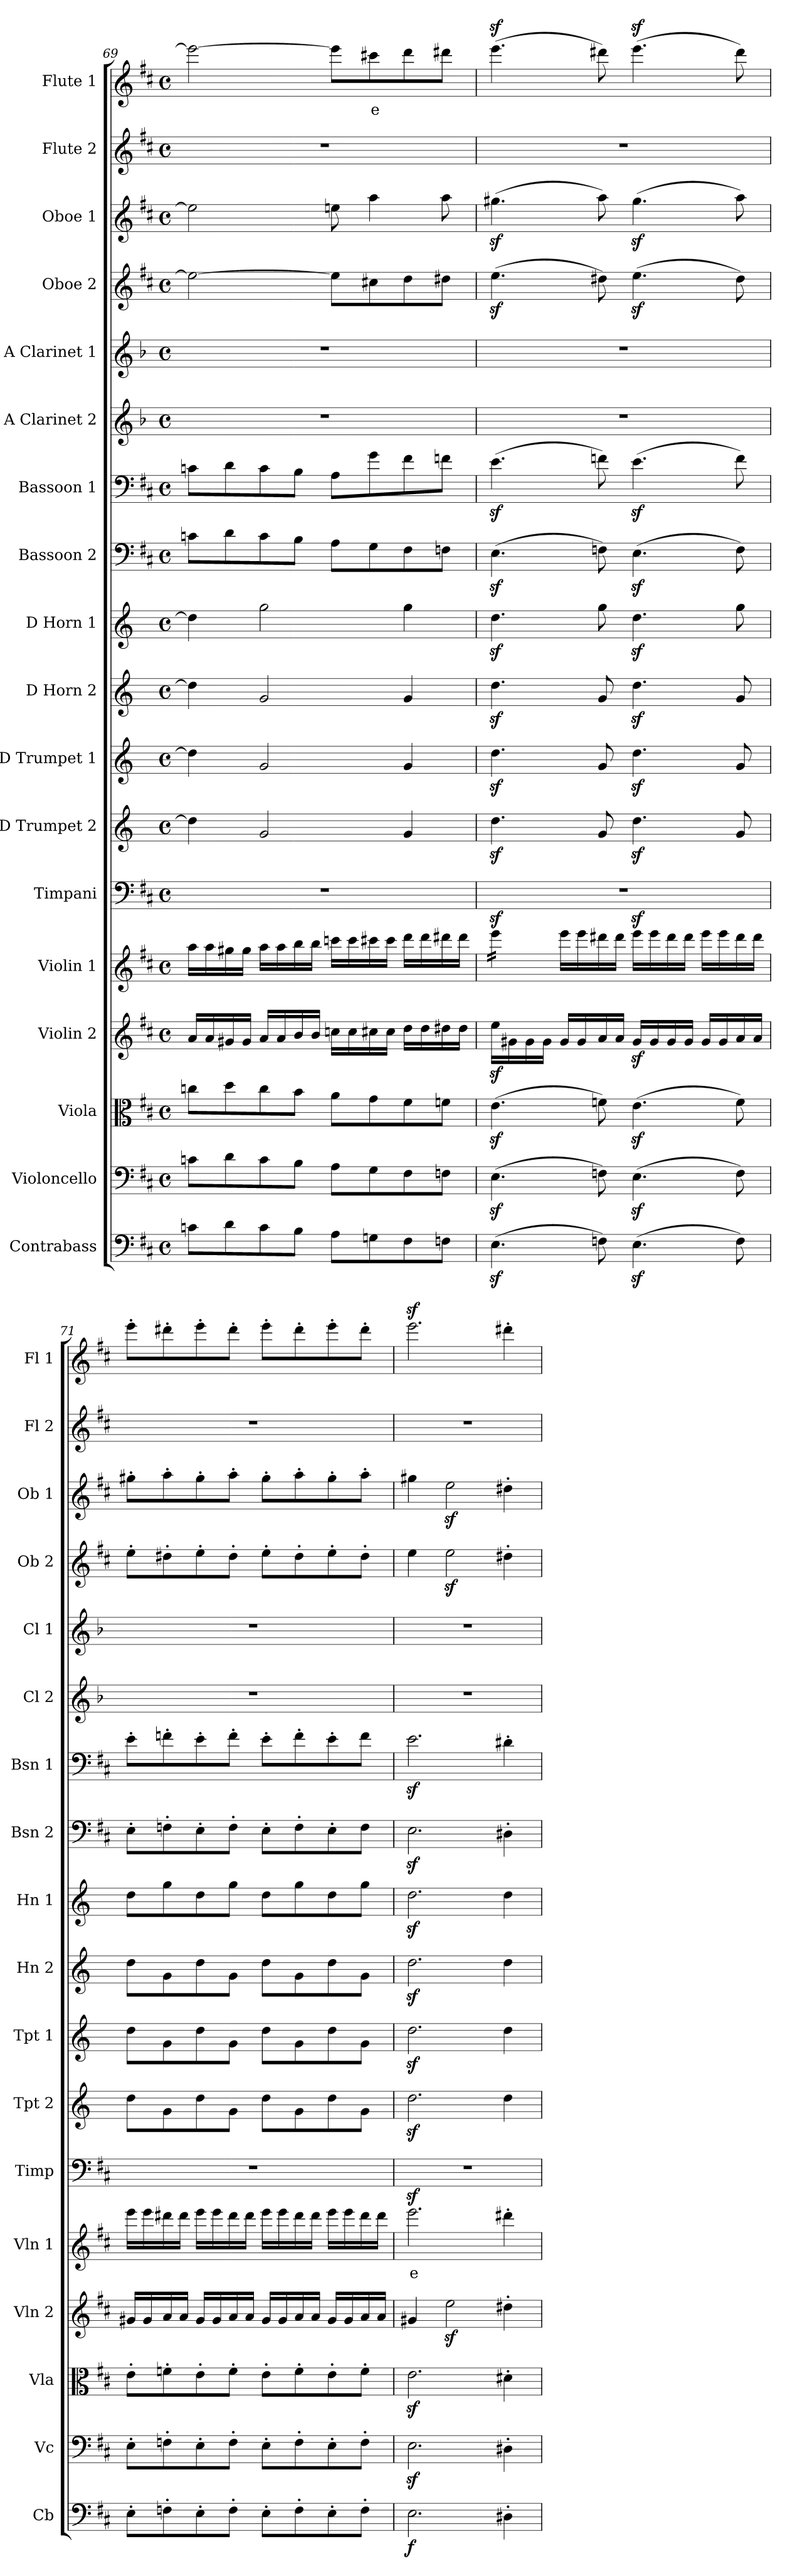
**kern	**dynam	**kern	**kern	**kern	**kern	**text	**kern	**kern	**kern	**kern	**kern	**kern	**kern	**kern	**kern	**kern	**kern	**kern	**kern	**text
*part18	*part18	*part17	*part16	*part15	*part14	*part14	*part13	*part12	*part11	*part10	*part9	*part8	*part7	*part6	*part5	*part4	*part3	*part2	*part1	*part1
*staff18	*staff18	*staff17	*staff16	*staff15	*staff14	*staff14	*staff13	*staff12	*staff11	*staff10	*staff9	*staff8	*staff7	*staff6	*staff5	*staff4	*staff3	*staff2	*staff1	*staff1
*I"Contrabass	*	*I"Violoncello	*I"Viola	*I"Violin 2	*I"Violin 1	*	*I"Timpani	*I"D Trumpet 2	*I"D Trumpet 1	*I"D Horn 2	*I"D Horn 1	*I"Bassoon 2	*I"Bassoon 1	*I"A Clarinet 2	*I"A Clarinet 1	*I"Oboe 2	*I"Oboe 1	*I"Flute 2	*I"Flute 1	*
*I'Cb	*	*I'Vc	*I'Vla	*I'Vln 2	*I'Vln 1	*	*I'Timp	*I'Tpt 2	*I'Tpt 1	*I'Hn 2	*I'Hn 1	*I'Bsn 2	*I'Bsn 1	*I'Cl 2	*I'Cl 1	*I'Ob 2	*I'Ob 1	*I'Fl 2	*I'Fl 1	*
*clefF4	*	*clefF4	*clefC3	*clefG2	*clefG2	*	*clefF4	*clefG2	*clefG2	*clefG2	*clefG2	*clefF4	*clefF4	*clefG2	*clefG2	*clefG2	*clefG2	*clefG2	*clefG2	*
*ITrd7c12	*	*	*	*	*	*	*	*ITrd-1c-2	*ITrd-1c-2	*ITrd6c10	*ITrd6c10	*	*	*ITrd2c3	*ITrd2c3	*	*	*	*	*
*k[f#c#]	*	*k[f#c#]	*k[f#c#]	*k[f#c#]	*k[f#c#]	*	*k[f#c#]	*k[f#c#]	*k[f#c#]	*k[f#c#]	*k[f#c#]	*k[f#c#]	*k[f#c#]	*k[f#c#]	*k[f#c#]	*k[f#c#]	*k[f#c#]	*k[f#c#]	*k[f#c#]	*
*M4/4	*	*M4/4	*M4/4	*M4/4	*M4/4	*	*M4/4	*M4/4	*M4/4	*M4/4	*M4/4	*M4/4	*M4/4	*M4/4	*M4/4	*M4/4	*M4/4	*M4/4	*M4/4	*
*met(c)	*	*met(c)	*met(c)	*met(c)	*met(c)	*	*met(c)	*met(c)	*met(c)	*met(c)	*met(c)	*met(c)	*met(c)	*met(c)	*met(c)	*met(c)	*met(c)	*met(c)	*met(c)	*
=69	=69	=69	=69	=69	=69	=69	=69	=69	=69	=69	=69	=69	=69	=69	=69	=69	=69	=69	=69	=69
8Cn\L	.	8cn\L	8ccn\L	16a/LL	16aa\LL	.	1r	4ee\]	4ee\]	4e\]	4e\]	8cn\L	8cn\L	1r	1r	2ee\_	2ee\]	1r	2eee\_	.
.	.	.	.	16a/	16aa\	.	.	.	.	.	.	.	.	.	.	.	.	.	.	.
8D\	.	8d\	8dd\	16g#X/	16gg#X\	.	.	.	.	.	.	8d\	8d\	.	.	.	.	.	.	.
.	.	.	.	16g#/JJ	16gg#\JJ	.	.	.	.	.	.	.	.	.	.	.	.	.	.	.
8C\	.	8c\	8cc\	16a/LL	16aa\LL	.	.	2a/	2a/	2A/	2a\	8c\	8c\	.	.	.	.	.	.	.
.	.	.	.	16a/	16aa\	.	.	.	.	.	.	.	.	.	.	.	.	.	.	.
8BB\J	.	8B\J	8b\J	16b/	16bb\	.	.	.	.	.	.	8B\J	8B\J	.	.	.	.	.	.	.
.	.	.	.	16b/JJ	16bb\JJ	.	.	.	.	.	.	.	.	.	.	.	.	.	.	.
8AA\L	.	8A\L	8a\L	16ccn\LL	16cccn\LL	.	.	.	.	.	.	8A\L	8A\L	.	.	8ee\L]	8een\	.	8eee\L]	.
.	.	.	.	16cc\	16ccc\	.	.	.	.	.	.	.	.	.	.	.	.	.	.	.
!	!	!	!	!	!	!	!	!	!	!	!	!	!	!	!	!	!	!	!	!LO:LY:b:color=#FF0000
8GGn\	.	8G\	8g\	16cc#X\	16ccc#X\	.	.	.	.	.	.	8G\	8g\	.	.	8cc#X\	4aa\	.	8ccc#X\	e
.	.	.	.	16cc#\JJ	16ccc#\JJ	.	.	.	.	.	.	.	.	.	.	.	.	.	.	.
8FF#\	.	8F#\	8f#\	16dd\LL	16ddd\LL	.	.	4a/	4a/	4A/	4a\	8F#\	8f#\	.	.	8dd\	.	.	8ddd\	.
.	.	.	.	16dd\	16ddd\	.	.	.	.	.	.	.	.	.	.	.	.	.	.	.
8FFn\J	.	8Fn\J	8fn\J	16dd#X\	16ddd#X\	.	.	.	.	.	.	8Fn\J	8fn\J	.	.	8dd#X\J	8aa\	.	8ddd#X\J	.
.	.	.	.	16dd#\JJ	16ddd#\JJ	.	.	.	.	.	.	.	.	.	.	.	.	.	.	.
!!LO:PB:g=z
=70	=70	=70	=70	=70	=70	=70	=70	=70	=70	=70	=70	=70	=70	=70	=70	=70	=70	=70	=70	=70
*	*	*	*	*	*tremolo	*	*	*	*	*	*	*	*	*	*	*	*	*	*	*
(4.EEz<\	.	(4.Ez<\	(4.ez<\	16eez<\LL	16eeez<\LL	.	1r	4.eez<\	4.eez<\	4.ez<\	4.ez<\	(4.Ez<\	(4.ez<\	1r	1r	(4.eez<\	(4.gg#Xz<\	1r	(4.eeez<\	.
.	.	.	.	16g#X\	16eeez<\	.	.	.	.	.	.	.	.	.	.	.	.	.	.	.
.	.	.	.	16g#\	16eeez<\	.	.	.	.	.	.	.	.	.	.	.	.	.	.	.
.	.	.	.	16g#\JJ	16eeez<\JJ	.	.	.	.	.	.	.	.	.	.	.	.	.	.	.
*	*	*	*	*	*Xtremolo	*	*	*	*	*	*	*	*	*	*	*	*	*	*	*
.	.	.	.	16g#/LL	16eee\LL	.	.	.	.	.	.	.	.	.	.	.	.	.	.	.
.	.	.	.	16g#/	16eee\	.	.	.	.	.	.	.	.	.	.	.	.	.	.	.
8FFn\)	.	8Fn\)	8fn\)	16a/	16ddd#X\	.	.	8a/	8a/	8A/	8a\	8Fn\)	8fn\)	.	.	8dd#X\)	8aa\)	.	8ddd#X\)	.
.	.	.	.	16a/JJ	16ddd#\JJ	.	.	.	.	.	.	.	.	.	.	.	.	.	.	.
(4.EEz<\	.	(4.Ez<\	(4.ez<\	16g#z</LL	16eeez<\LL	.	.	4.eez<\	4.eez<\	4.ez<\	4.ez<\	(4.Ez<\	(4.ez<\	.	.	(4.eez<\	(4.gg#z<\	.	(4.eeez<\	.
.	.	.	.	16g#/	16eee\	.	.	.	.	.	.	.	.	.	.	.	.	.	.	.
.	.	.	.	16g#/	16ddd#\	.	.	.	.	.	.	.	.	.	.	.	.	.	.	.
.	.	.	.	16g#/JJ	16ddd#\JJ	.	.	.	.	.	.	.	.	.	.	.	.	.	.	.
.	.	.	.	16g#/LL	16eee\LL	.	.	.	.	.	.	.	.	.	.	.	.	.	.	.
.	.	.	.	16g#/	16eee\	.	.	.	.	.	.	.	.	.	.	.	.	.	.	.
8FF\)	.	8F\)	8f\)	16a/	16ddd#\	.	.	8a/	8a/	8A/	8a\	8F\)	8f\)	.	.	8dd#\)	8aa\)	.	8ddd#\)	.
.	.	.	.	16a/JJ	16ddd#\JJ	.	.	.	.	.	.	.	.	.	.	.	.	.	.	.
=71	=71	=71	=71	=71	=71	=71	=71	=71	=71	=71	=71	=71	=71	=71	=71	=71	=71	=71	=71	=71
8EE'\L	.	8E'\L	8e'\L	16g#X/LL	16eee\LL	.	1r	8ee\L	8ee\L	8e\L	8e\L	8E'\L	8e'\L	1r	1r	8ee'\L	8gg#X'\L	1r	8eee'\L	.
.	.	.	.	16g#/	16eee\	.	.	.	.	.	.	.	.	.	.	.	.	.	.	.
8FFn'\	.	8Fn'\	8fn'\	16a/	16ddd#X\	.	.	8a\	8a\	8A\	8a\	8Fn'\	8fn'\	.	.	8dd#X'\	8aa'\	.	8ddd#X'\	.
.	.	.	.	16a/JJ	16ddd#\JJ	.	.	.	.	.	.	.	.	.	.	.	.	.	.	.
8EE'\	.	8E'\	8e'\	16g#/LL	16eee\LL	.	.	8ee\	8ee\	8e\	8e\	8E'\	8e'\	.	.	8ee'\	8gg#'\	.	8eee'\	.
.	.	.	.	16g#/	16eee\	.	.	.	.	.	.	.	.	.	.	.	.	.	.	.
8FF'\J	.	8F'\J	8f'\J	16a/	16ddd#\	.	.	8a\J	8a\J	8A\J	8a\J	8F'\J	8f'\J	.	.	8dd#'\J	8aa'\J	.	8ddd#'\J	.
.	.	.	.	16a/JJ	16ddd#\JJ	.	.	.	.	.	.	.	.	.	.	.	.	.	.	.
8EE'\L	.	8E'\L	8e'\L	16g#/LL	16eee\LL	.	.	8ee\L	8ee\L	8e\L	8e\L	8E'\L	8e'\L	.	.	8ee'\L	8gg#'\L	.	8eee'\L	.
.	.	.	.	16g#/	16eee\	.	.	.	.	.	.	.	.	.	.	.	.	.	.	.
8FF'\	.	8F'\	8f'\	16a/	16ddd#\	.	.	8a\	8a\	8A\	8a\	8F'\	8f'\	.	.	8dd#'\	8aa'\	.	8ddd#'\	.
.	.	.	.	16a/JJ	16ddd#\JJ	.	.	.	.	.	.	.	.	.	.	.	.	.	.	.
8EE'\	.	8E'\	8e'\	16g#/LL	16eee\LL	.	.	8ee\	8ee\	8e\	8e\	8E'\	8e'\	.	.	8ee'\	8gg#'\	.	8eee'\	.
.	.	.	.	16g#/	16eee\	.	.	.	.	.	.	.	.	.	.	.	.	.	.	.
8FF'\J	.	8F'\J	8f'\J	16a/	16ddd#\	.	.	8a\J	8a\J	8A\J	8a\J	8F\J	8f\J	.	.	8dd#'\J	8aa'\J	.	8ddd#'\J	.
.	.	.	.	16a/JJ	16ddd#\JJ	.	.	.	.	.	.	.	.	.	.	.	.	.	.	.
=72	=72	=72	=72	=72	=72	=72	=72	=72	=72	=72	=72	=72	=72	=72	=72	=72	=72	=72	=72	=72
!	!LO:DY:b	!	!	!	!	!LO:LY:b:color=#FF0000	!	!	!	!	!	!	!	!	!	!	!	!	!	!
2.EE\	f	2.Ez<\	2.ez<\	4g#X/	2.eeez<\	e	1r	2.eez<\	2.eez<\	2.ez<\	2.ez<\	2.Ez<\	2.ez<\	1r	1r	4ee\	4gg#X\	1r	2.eeez<\	.
.	.	.	.	2eez<\	.	.	.	.	.	.	.	.	.	.	.	2eez<\	2eez<\	.	.	.
4DD#X'\	.	4D#X'\	4d#X'\	4dd#X'\	4ddd#X'\	.	.	4ee\	4ee\	4e\	4e\	4D#X'\	4d#X'\	.	.	4dd#X'\	4dd#X'\	.	4ddd#X'\	.
=	=	=	=	=	=	=	=	=	=	=	=	=	=	=	=	=	=	=	=	=
*-	*-	*-	*-	*-	*-	*-	*-	*-	*-	*-	*-	*-	*-	*-	*-	*-	*-	*-	*-	*-
